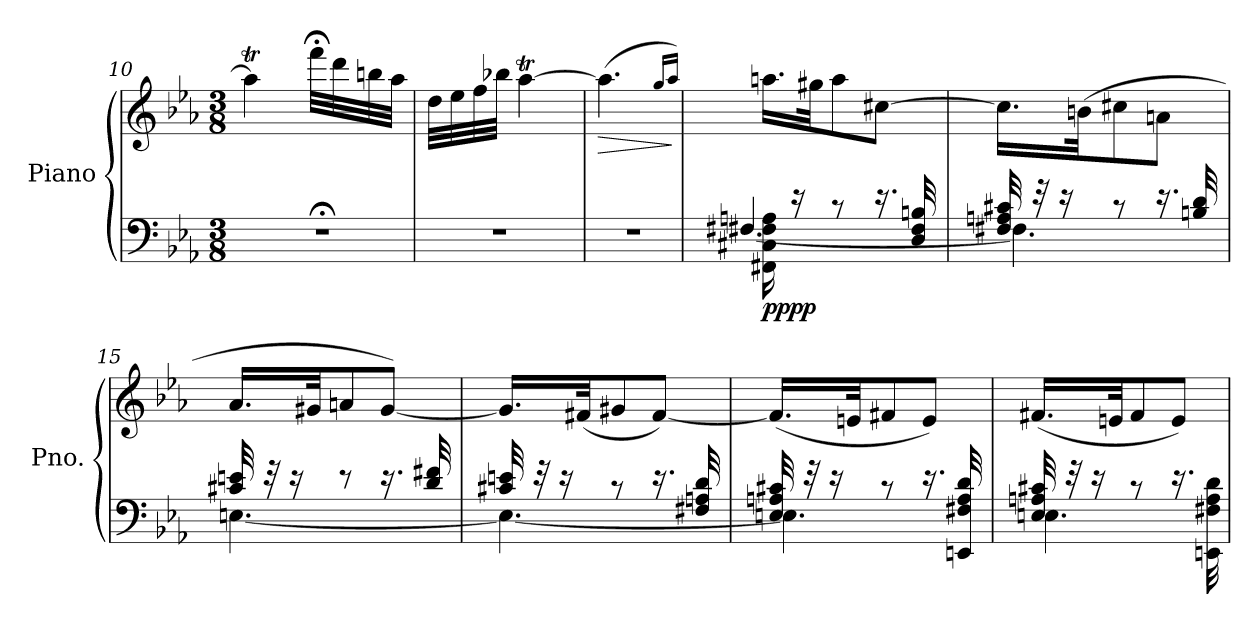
**kern	**kern	**dynam
*part1	*part1	*part1
*staff2	*staff1	*staff1/2
*I"Piano	*	*
*I'Pno.	*	*
*clefF4	*clefG2	*
*k[b-e-a-]	*k[b-e-a-]	*
*M3/8	*M3/8	*
=10	=10	=10
4.r;<	4aa-T\]	.
.	32fff;<\LLL	.
.	32ddd\	.
.	32bbn\	.
.	32aa-\JJJ	.
!!LO:LB:g=z
=11	=11	=11
4.r	32dd\LLL	.
.	32ee-\	.
.	32ff\	.
.	32bb-X\JJJ	.
.	[4aa-T\	.
=12	=12	=12
!	!	!LO:HP:b
4.r	(>4.aa-\]	>
.	16qgg/LL	.
.	16qaa-/JJ)	.
.	.	]
=13	=13	=13
*^	*	*
!	!	!	!LO:DY:b=2
!	!	!	!LO:DY:n=1:b
!	!	!	!LO:DY:n=2:b
16FF#X\ 16C#X\ 16F#X\ 16An\	[4.F#/	16.aan\LL	p p pp
16r	.	.	.
.	.	32gg#X\JK	.
8r	.	8aa\	.
16.r	.	[8cc#X\J	.
32D/ 32F#/ 32Bn/	.	.	.
=14	=14	=14	=14
32F#X/ 32An/ 32c#X/	4.F#\]	16.cc#\LL]	.
32r	.	.	.
16r	.	.	.
.	.	(>32bn\JK	.
8r	.	8cc#X\	.
16.r	.	8an\J	.
32Bn/ 32d/	.	.	.
=15	=15	=15	=15
32c#X/ 32en/	[4.En\	16.a-/LL	.
32r	.	.	.
16r	.	.	.
.	.	32g#X/JK	.
8r	.	8an/	.
16.r	.	[8g#/J)	.
32d/ 32f#X/	.	.	.
!!LO:LB:g=z
=16	=16	=16	=16
32c#X/ 32en/	4.E\_	16.g#/LL]	.
32r	.	.	.
16r	.	.	.
.	.	(<32f#X/JK	.
8r	.	8g#X/	.
16.r	.	[8f#/J)	.
32F#X/ 32An/ 32d/	.	.	.
=17	=17	=17	=17
32En/ 32An/ 32c#X/	4.E\]	(<16.f#/LL]	.
32r	.	.	.
16r	.	.	.
.	.	32en/JK	.
8r	.	8f#X/	.
16.r	.	8e/J)	.
32EEn/ 32F#X/ 32A/ 32d/	.	.	.
=18	=18	=18	=18
32En/ 32An/ 32c#X/	4.E\	(<16.f#X/LL	.
32r	.	.	.
16r	.	.	.
.	.	32en/JK	.
8r	.	8f#/	.
16.r	.	8e/J)	.
32EEn\ 32F#X\ 32A\ 32d\	.	.	.
*v	*v	*	*
=	=	=
*-	*-	*-
